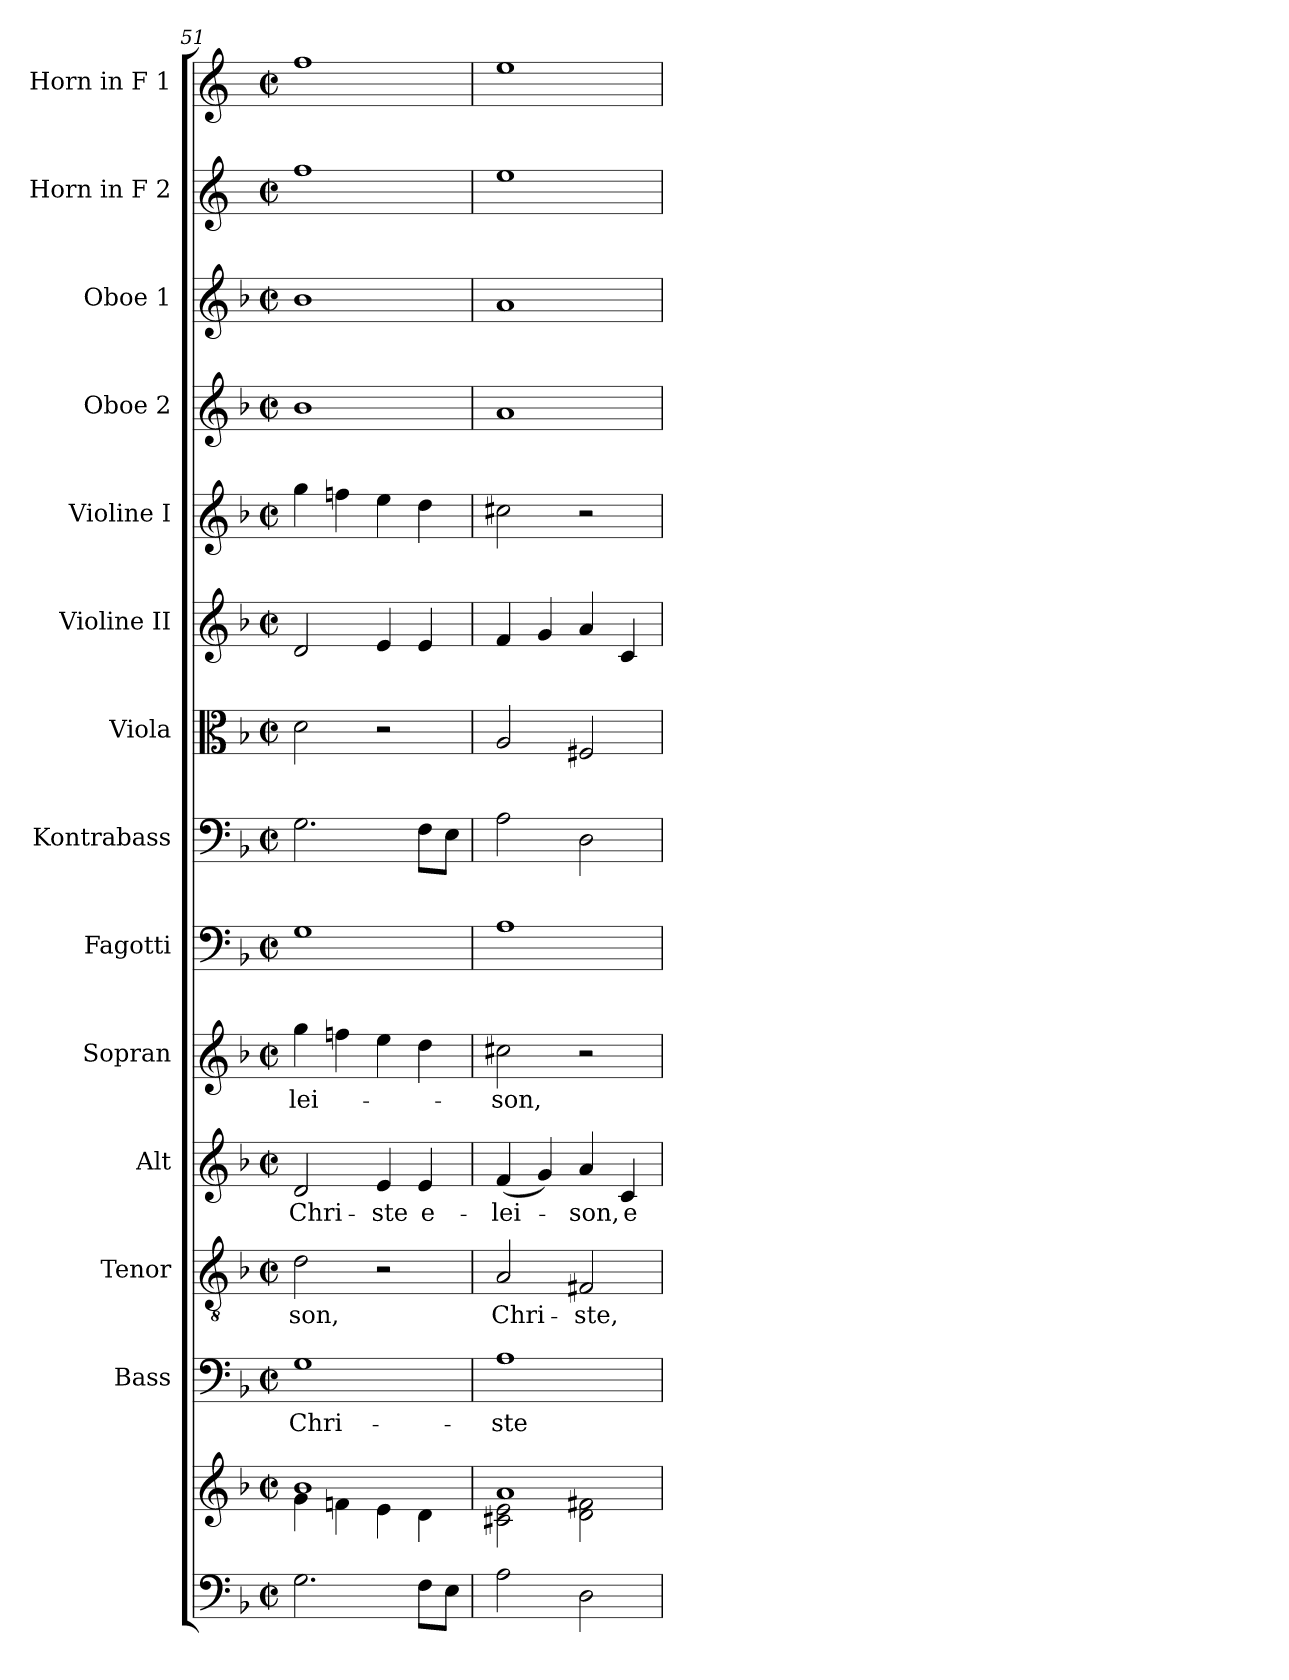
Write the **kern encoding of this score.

**kern	**kern	**kern	**text	**kern	**text	**kern	**text	**kern	**text	**kern	**kern	**kern	**kern	**kern	**kern	**kern	**kern	**kern
*part14	*part14	*part13	*part13	*part12	*part12	*part11	*part11	*part10	*part10	*part9	*part8	*part7	*part6	*part5	*part4	*part3	*part2	*part1
*staff15	*staff14	*staff13	*staff13	*staff12	*staff12	*staff11	*staff11	*staff10	*staff10	*staff9	*staff8	*staff7	*staff6	*staff5	*staff4	*staff3	*staff2	*staff1
*	*	*I"Bass	*	*I"Tenor	*	*I"Alt	*	*I"Sopran	*	*I"Fagotti	*I"Kontrabass	*I"Viola	*I"Violine II	*I"Violine I	*I"Oboe 2	*I"Oboe 1	*I"Horn in F 2	*I"Horn in F 1
*	*	*I'B.	*	*I'T.	*	*I'A.	*	*I'S.	*	*I'Fg.	*I'Kb.	*I'Vla.	*I'Vl. II	*I'Vl. I	*I'Ob. 2	*I'Ob. 1	*	*
*clefF4	*clefG2	*clefF4	*	*clefGv2	*	*clefG2	*	*clefG2	*	*clefF4	*clefF4	*clefC3	*clefG2	*clefG2	*clefG2	*clefG2	*clefG2	*clefG2
*	*	*	*	*	*	*	*	*	*	*	*ITrd7c12	*	*	*	*	*	*ITrd4c7	*ITrd4c7
*k[b-]	*k[b-]	*k[b-]	*	*k[b-]	*	*k[b-]	*	*k[b-]	*	*k[b-]	*k[b-]	*k[b-]	*k[b-]	*k[b-]	*k[b-]	*k[b-]	*k[b-]	*k[b-]
*F:	*F:	*F:	*	*F:	*	*F:	*	*F:	*	*F:	*F:	*F:	*F:	*F:	*F:	*F:	*F:	*F:
*M2/2	*M2/2	*M2/2	*	*M2/2	*	*M2/2	*	*M2/2	*	*M2/2	*M2/2	*M2/2	*M2/2	*M2/2	*M2/2	*M2/2	*M2/2	*M2/2
*met(c|)	*met(c|)	*met(c|)	*	*met(c|)	*	*met(c|)	*	*met(c|)	*	*met(c|)	*met(c|)	*met(c|)	*met(c|)	*met(c|)	*met(c|)	*met(c|)	*met(c|)	*met(c|)
=51	=51	=51	=51	=51	=51	=51	=51	=51	=51	=51	=51	=51	=51	=51	=51	=51	=51	=51
*	*^	*	*	*	*	*	*	*	*	*	*	*	*	*	*	*	*	*
!	!	!	!	!LO:LY:b	!	!LO:LY:b	!	!LO:LY:b	!	!LO:LY:b	!	!	!	!	!	!	!	!	!
2.G\	1b-	4g\	1G	Chri-	2d\	-son,	2d/	Chri-	4gg\	-lei-	1G	2.GG\	2d\	2d/	4gg\	1b-	1b-	1b-	1b-
.	.	4fn\	.	.	.	.	.	.	4ffn\	.	.	.	.	.	4ffn\	.	.	.	.
!	!	!	!	!	!	!	!	!LO:LY:b	!	!	!	!	!	!	!	!	!	!	!
.	.	4e\	.	.	2r	.	4e/	-ste	4ee\	.	.	.	2r	4e/	4ee\	.	.	.	.
!	!	!	!	!	!	!	!	!LO:LY:b	!	!	!	!	!	!	!	!	!	!	!
8F\L	.	4d\	.	.	.	.	4e/	e-	4dd\	.	.	8FF\L	.	4e/	4dd\	.	.	.	.
8E\J	.	.	.	.	.	.	.	.	.	.	.	8EE\J	.	.	.	.	.	.	.
=52	=52	=52	=52	=52	=52	=52	=52	=52	=52	=52	=52	=52	=52	=52	=52	=52	=52	=52	=52
!	!	!	!	!LO:LY:b	!	!LO:LY:b	!	!LO:LY:b	!	!LO:LY:b	!	!	!	!	!	!	!	!	!
2A\	1a	2c#X\ 2e\	1A	-ste	2A/	Chri-	(<4f/	-lei-	2cc#X\	-son,	1A	2AA\	2A/	4f/	2cc#X\	1a	1a	1a	1a
.	.	.	.	.	.	.	4g/)	.	.	.	.	.	.	4g/	.	.	.	.	.
!	!	!	!	!	!	!LO:LY:b	!	!LO:LY:b	!	!	!	!	!	!	!	!	!	!	!
2D\	.	2d\ 2f#X\	.	.	2F#X/	-ste,	4a/	-son,	2r	.	.	2DD\	2F#X/	4a/	2r	.	.	.	.
!	!	!	!	!	!	!	!	!LO:LY:b	!	!	!	!	!	!	!	!	!	!	!
.	.	.	.	.	.	.	4c/	e-	.	.	.	.	.	4c/	.	.	.	.	.
*	*v	*v	*	*	*	*	*	*	*	*	*	*	*	*	*	*	*	*	*
=	=	=	=	=	=	=	=	=	=	=	=	=	=	=	=	=	=	=
*-	*-	*-	*-	*-	*-	*-	*-	*-	*-	*-	*-	*-	*-	*-	*-	*-	*-	*-
